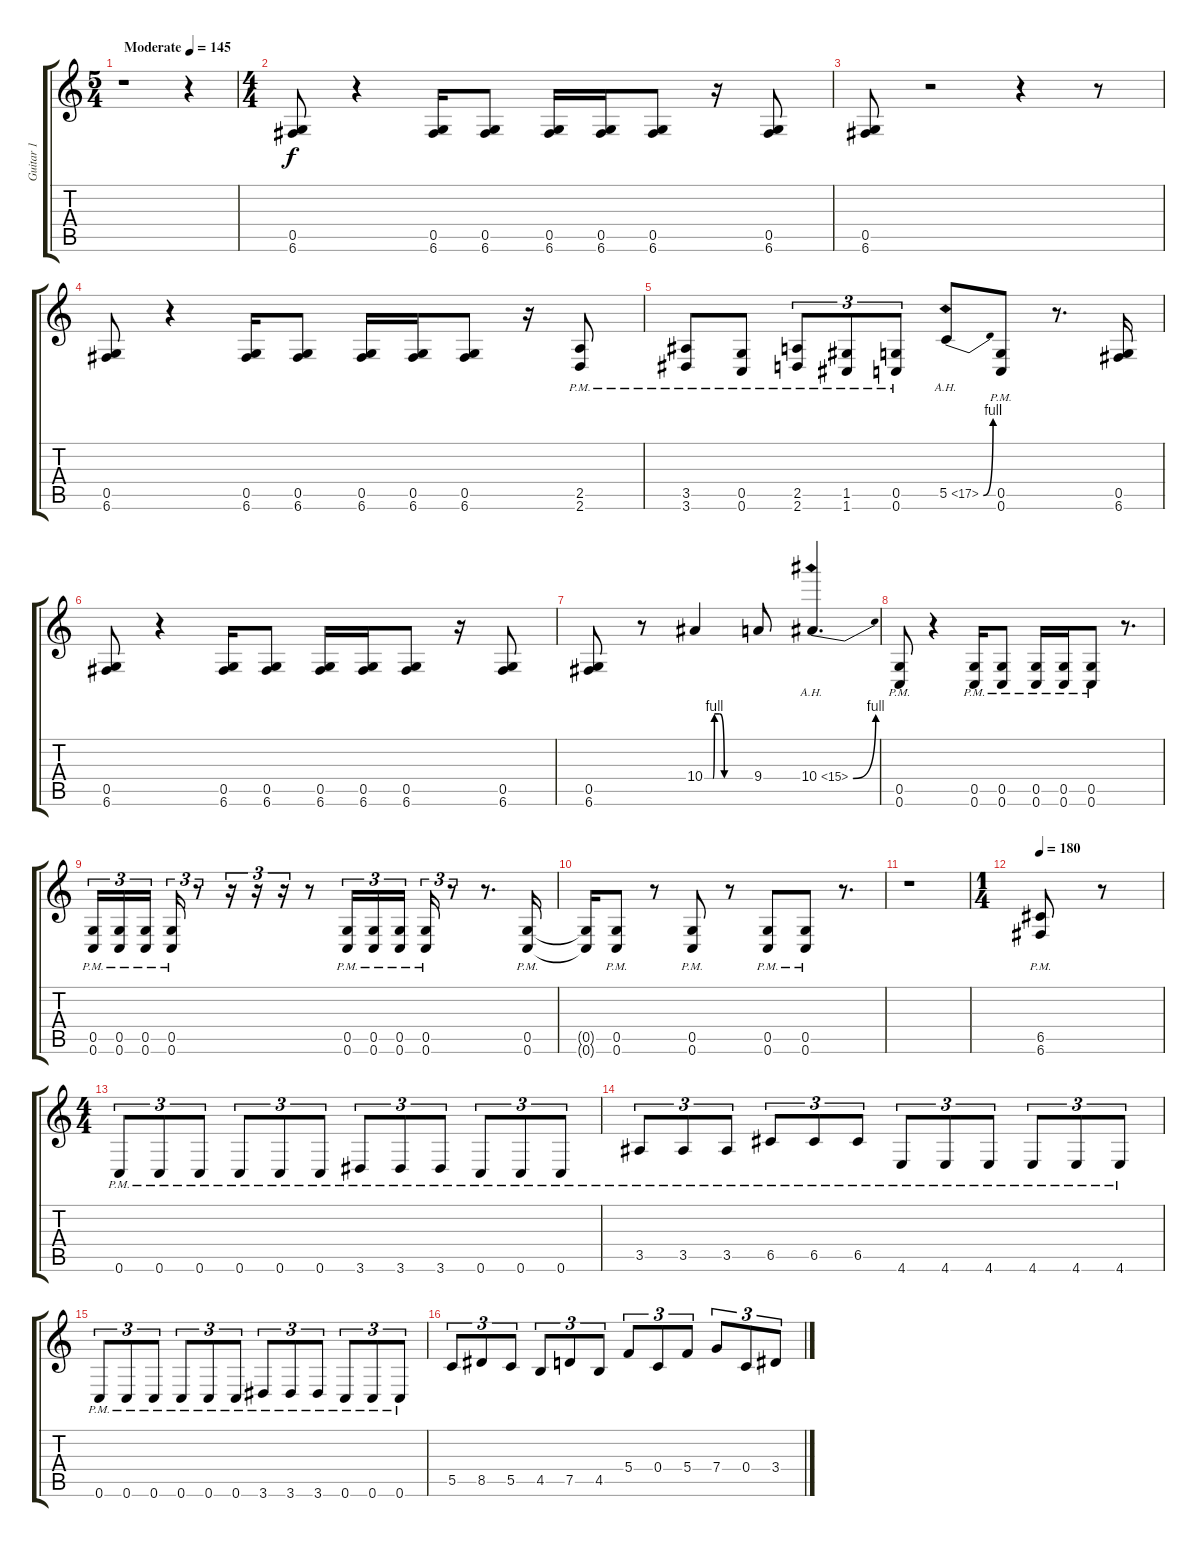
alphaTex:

\track ("Guitar 1" "Guitar 1") {instrument distortionguitar}
\staff {score tabs}
\tuning (D4 A3 F3 C3 G2 C2) {hide}
\ts (5 4)
\tempo (145 "Moderate")
\clef g2
\ks c
r.1{dy f instrument distortionguitar} r.4 |
\ts (4 4)
(0.5 6.6).8 r.4 (0.5 6.6).16 (0.5 6.6).8 (0.5 6.6).16 (0.5 6.6).16 (0.5 6.6).8 r.16 (0.5 6.6).8 |
(0.5 6.6).8 r.2 r.4 r.8 |
(0.5 6.6).8 r.4 (0.5 6.6).16 (0.5 6.6).8 (0.5 6.6).16 (0.5 6.6).16 (0.5 6.6).8 r.16 (2.5{pm} 2.6{pm}).8 |
(3.5{pm} 3.6{pm}).8 (0.5{pm} 0.6{pm}).8 (2.5{pm} 2.6{pm}).8{tu (3 2)} (1.5{pm} 1.6{pm}).8{tu (3 2)} (0.5{pm} 0.6{pm}).8{tu (3 2)} 5.5{be (bend 0 0 60 4) ah 12}.8 (0.5{pm} 0.6{pm}).8 r.8{d} (0.5 6.6).16 |
(0.5 6.6).8 r.4 (0.5 6.6).16 (0.5 6.6).8 (0.5 6.6).16 (0.5 6.6).16 (0.5 6.6).8 r.16 (0.5 6.6).8 |
(0.5 6.6).8 r.8 10.4{be (custom 0 0 11 0 13 4 20 4 26 0 40 0 60 0)}.4 9.4.8 10.4{be (bend 0 0 60 4) ah 5}.4{d} |
(0.5{pm} 0.6{pm}).8 r.4 (0.5{pm} 0.6{pm}).16 (0.5{pm} 0.6{pm}).8 (0.5{pm} 0.6{pm}).16 (0.5{pm} 0.6{pm}).16 (0.5{pm} 0.6{pm}).8 r.8{d} |
(0.5{pm} 0.6{pm}).16{tu (3 2)} (0.5{pm} 0.6{pm}).16{tu (3 2)} (0.5{pm} 0.6{pm}).16{tu (3 2) beam splitsecondary} (0.5{pm} 0.6{pm}).16{tu (3 2)} r.8{tu (3 2)} r.16{tu (3 2)} r.16{tu (3 2)} r.16{tu (3 2)} r.8 (0.5{pm} 0.6{pm}).16{tu (3 2)} (0.5{pm} 0.6{pm}).16{tu (3 2)} (0.5{pm} 0.6{pm}).16{tu (3 2) beam splitsecondary} (0.5{pm} 0.6{pm}).16{tu (3 2)} r.8{tu (3 2)} r.8{d} (0.5{pm} 0.6{pm}).16 |
(0.5{t} 0.6{t}).16 (0.5{pm} 0.6{pm}).8 r.8 (0.5{pm} 0.6{pm}).8 r.8 (0.5{pm} 0.6{pm}).8 (0.5{pm} 0.6{pm}).8 r.8{d} |
r.1 |
\ts (1 4)
\tempo 180
(6.5{pm} 6.6{pm}).8 r.8 |
\ts (4 4)
0.6{pm}.8{tu (3 2)} 0.6{pm}.8{tu (3 2)} 0.6{pm}.8{tu (3 2)} 0.6{pm}.8{tu (3 2)} 0.6{pm}.8{tu (3 2)} 0.6{pm}.8{tu (3 2)} 3.6{pm}.8{tu (3 2)} 3.6{pm}.8{tu (3 2)} 3.6{pm}.8{tu (3 2)} 0.6{pm}.8{tu (3 2)} 0.6{pm}.8{tu (3 2)} 0.6{pm}.8{tu (3 2)} |
3.5{pm}.8{tu (3 2)} 3.5{pm}.8{tu (3 2)} 3.5{pm}.8{tu (3 2)} 6.5{pm}.8{tu (3 2)} 6.5{pm}.8{tu (3 2)} 6.5{pm}.8{tu (3 2)} 4.6{pm}.8{tu (3 2)} 4.6{pm}.8{tu (3 2)} 4.6{pm}.8{tu (3 2)} 4.6{pm}.8{tu (3 2)} 4.6{pm}.8{tu (3 2)} 4.6{pm}.8{tu (3 2)} |
0.6{pm}.8{tu (3 2)} 0.6{pm}.8{tu (3 2)} 0.6{pm}.8{tu (3 2)} 0.6{pm}.8{tu (3 2)} 0.6{pm}.8{tu (3 2)} 0.6{pm}.8{tu (3 2)} 3.6{pm}.8{tu (3 2)} 3.6{pm}.8{tu (3 2)} 3.6{pm}.8{tu (3 2)} 0.6{pm}.8{tu (3 2)} 0.6{pm}.8{tu (3 2)} 0.6{pm}.8{tu (3 2)} |
5.5.8{tu (3 2)} 8.5.8{tu (3 2)} 5.5.8{tu (3 2)} 4.5.8{tu (3 2)} 7.5.8{tu (3 2)} 4.5.8{tu (3 2)} 5.4.8{tu (3 2)} 0.4.8{tu (3 2)} 5.4.8{tu (3 2)} 7.4.8{tu (3 2)} 0.4.8{tu (3 2)} 3.4.8{tu (3 2)}
